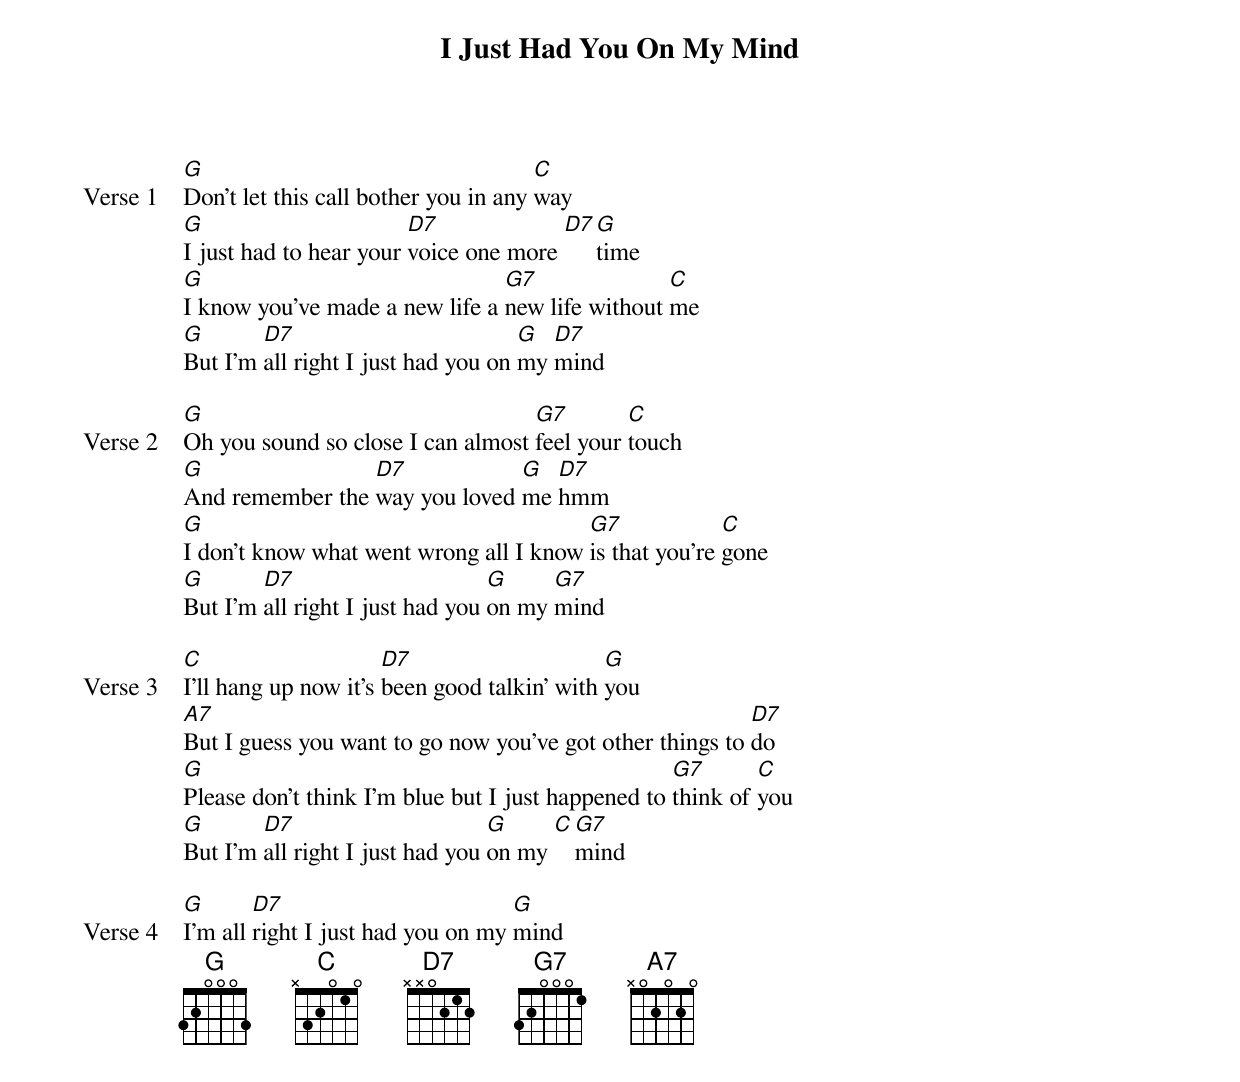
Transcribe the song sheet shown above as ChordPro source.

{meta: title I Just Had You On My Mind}
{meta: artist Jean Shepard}
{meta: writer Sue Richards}

{start_of_verse: Verse 1}
[G]Don't let this call bother you in any [C]way
[G]I just had to hear your [D7]voice one more [D7][G]time
[G]I know you've made a new life a [G7]new life without [C]me
[G]But I'm [D7]all right I just had you on [G]my [D7]mind
{end_of_verse}

{start_of_verse: Verse 2}
[G]Oh you sound so close I can almost [G7]feel your [C]touch
[G]And remember the [D7]way you loved [G]me [D7]hmm
[G]I don't know what went wrong all I know [G7]is that you're [C]gone
[G]But I'm [D7]all right I just had you [G]on my [G7]mind
{end_of_verse}

{start_of_verse: Verse 3}
[C]I'll hang up now it's [D7]been good talkin' with [G]you
[A7]But I guess you want to go now you've got other things to [D7]do
[G]Please don't think I'm blue but I just happened to [G7]think of [C]you
[G]But I'm [D7]all right I just had you [G]on my [C][G7]mind
{end_of_verse}

{start_of_verse: Verse 4}
[G]I'm all [D7]right I just had you on my [G]mind
{end_of_verse}
